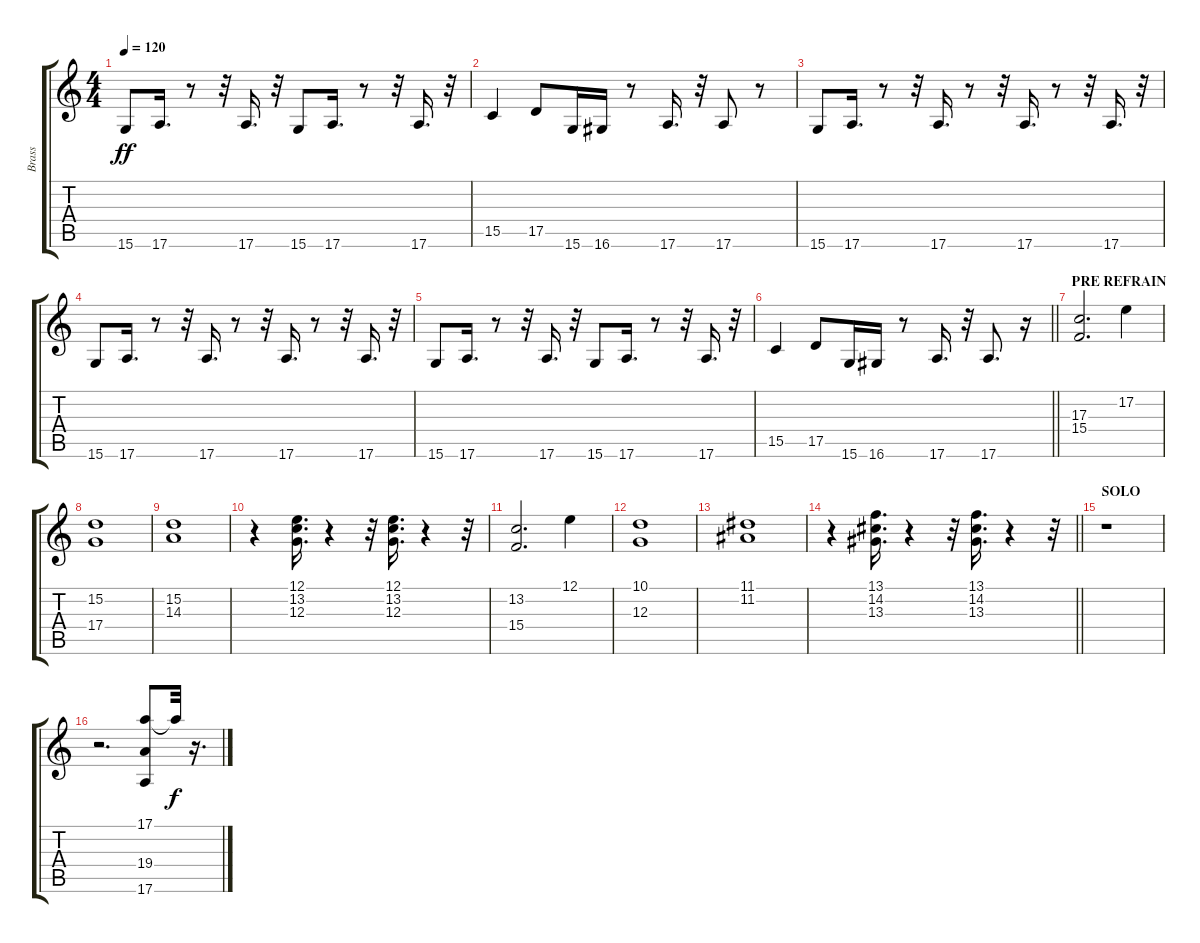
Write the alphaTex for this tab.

\track ("Brass " "Brass ") {instrument brasssection}
\staff {score tabs}
\tuning (E4 B3 G3 D3 A2 E2) {hide}
\ts (4 4)
\tempo 120
\clef g2
\ks c
15.6.8{dy ff} 17.6.16{d} r.8 r.32 17.6.16{d} r.32 15.6.8 17.6.16{d} r.8 r.32 17.6.16{d} r.32 |
15.5.4 17.5.8 15.6.16 16.6.16 r.8 17.6.16{d} r.32 17.6.8 r.8 |
15.6.8 17.6.16{d} r.8 r.32 17.6.16{d} r.8 r.32 17.6.16{d} r.8 r.32 17.6.16{d} r.32 |
15.6.8 17.6.16{d} r.8 r.32 17.6.16{d} r.8 r.32 17.6.16{d} r.8 r.32 17.6.16{d} r.32 |
15.6.8 17.6.16{d} r.8 r.32 17.6.16{d} r.32 15.6.8 17.6.16{d} r.8 r.32 17.6.16{d} r.32 |
\barLineRight lightlight
15.5.4 17.5.8 15.6.16 16.6.16 r.8 17.6.16{d} r.32 17.6.8{d} r.16 |
\section ("" "PRE REFRAIN")
(17.3 15.4).2{d} 17.2.4 |
(15.2 17.4).1 |
(15.2 14.3).1 |
r.4 (12.1 13.2 12.3).16{d} r.4 r.32 (12.1 13.2 12.3).16{d} r.4 r.32 |
(13.2 15.4).2{d} 12.1.4 |
(10.1 12.3).1 |
(11.1 11.2).1 |
\barLineRight lightlight
r.4 (13.1 14.2 13.3).16{d} r.4 r.32 (13.1 14.2 13.3).16{d} r.4 r.32 |
\section ("" "SOLO")
r.1 |
r.2{d} (17.1 19.4 17.6).8 17.1{t}.32{dy f} r.16{d}
